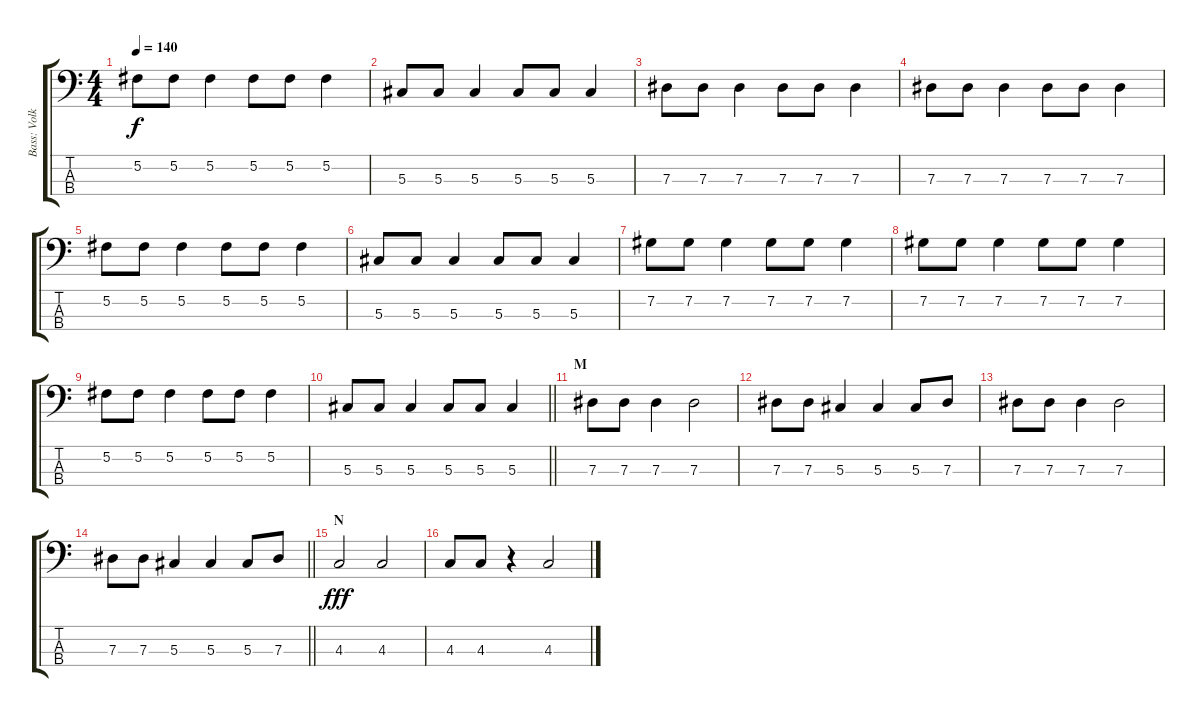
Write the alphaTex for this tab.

\track ("Bass: Volker" "Bass: Volk") {instrument electricbassfinger}
\staff {score tabs}
\tuning (Gb2 Db2 Ab1 Eb1) {hide}
\ts (4 4)
\tempo 140
\clef f4
\ks c
5.2.8{dy f} 5.2.8 5.2.4 5.2.8 5.2.8 5.2.4 |
5.3.8 5.3.8 5.3.4 5.3.8 5.3.8 5.3.4 |
7.3.8 7.3.8 7.3.4 7.3.8 7.3.8 7.3.4 |
7.3.8 7.3.8 7.3.4 7.3.8 7.3.8 7.3.4 |
5.2.8 5.2.8 5.2.4 5.2.8 5.2.8 5.2.4 |
5.3.8 5.3.8 5.3.4 5.3.8 5.3.8 5.3.4 |
7.2.8 7.2.8 7.2.4 7.2.8 7.2.8 7.2.4 |
7.2.8 7.2.8 7.2.4 7.2.8 7.2.8 7.2.4 |
5.2.8 5.2.8 5.2.4 5.2.8 5.2.8 5.2.4 |
\barLineRight lightlight
5.3.8 5.3.8 5.3.4 5.3.8 5.3.8 5.3.4 |
\section ("" "M")
7.3.8 7.3.8 7.3.4 7.3.2 |
7.3.8 7.3.8 5.3.4 5.3.4 5.3.8 7.3.8 |
7.3.8 7.3.8 7.3.4 7.3.2 |
\barLineRight lightlight
7.3.8 7.3.8 5.3.4 5.3.4 5.3.8 7.3.8 |
\section ("" "N")
4.3.2{dy fff} 4.3.2 |
4.3.8 4.3.8 r.4 4.3.2
